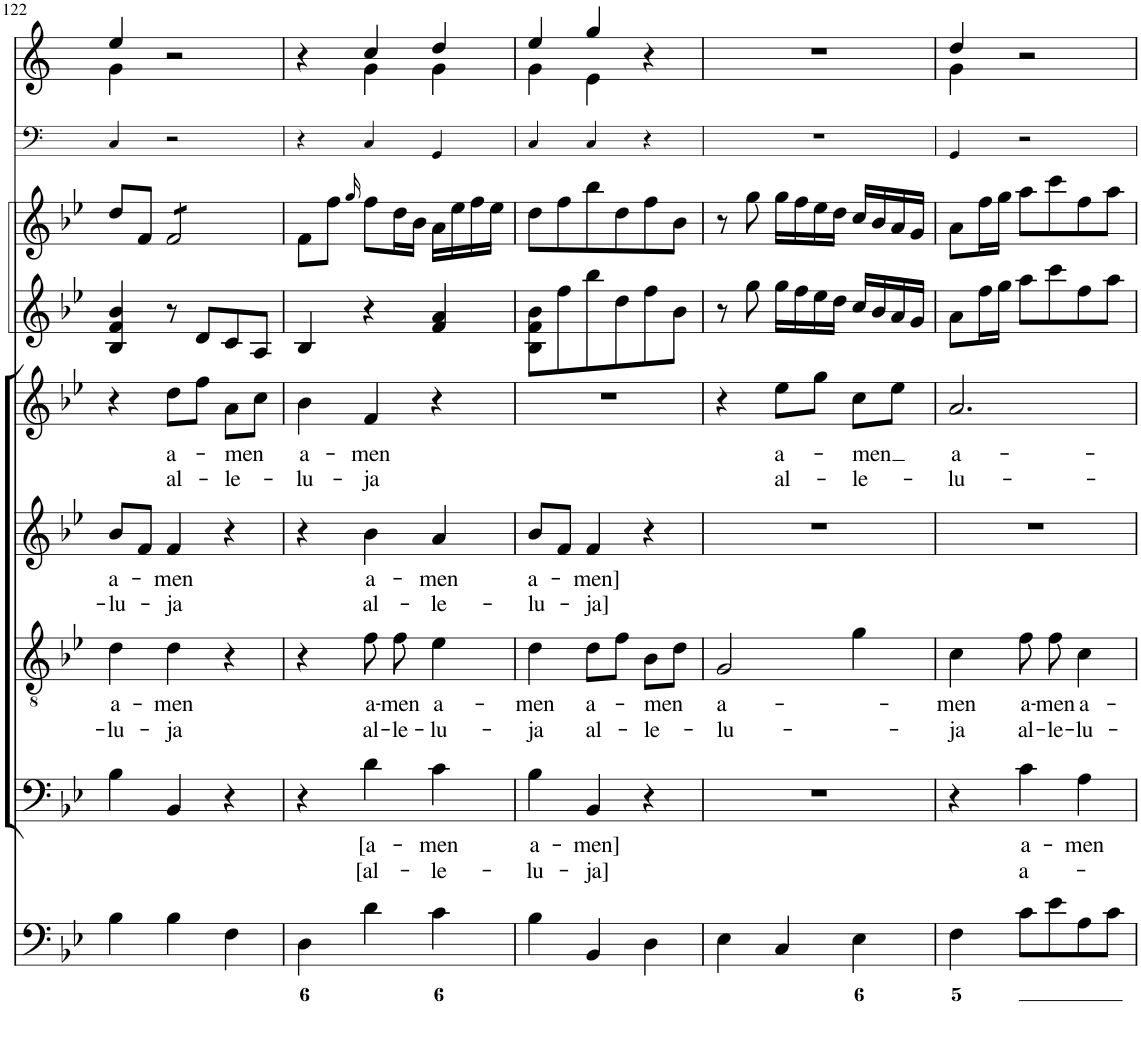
**kern	**kern	**text	**text	**kern	**text	**text	**kern	**text	**text	**kern	**text	**text	**kern	**kern	**kern	**kern
*part9	*part8	*part8	*part8	*part7	*part7	*part7	*part6	*part6	*part6	*part5	*part5	*part5	*part4	*part3	*part2	*part1
*staff9	*staff8	*staff8	*staff8	*staff7	*staff7	*staff7	*staff6	*staff6	*staff6	*staff5	*staff5	*staff5	*staff4	*staff3	*staff2	*staff1
*I"Organ	*I"Voice	*	*	*I"Tenor	*	*	*I"Alto	*	*	*I"Voice	*	*	*I"Violin	*I"Violini	*I"Timpani in B[b]	*I"Clarini in B[b]
*	*	*	*	*	*	*	*	*	*	*	*	*	*I'Vln	*I'Vln	*I'Timp	*
!!LO:PB:g=z
*clefF4	*clefF4	*	*	*clefGv2	*	*	*clefG2	*	*	*clefG2	*	*	*clefG2	*clefG2	*clefF4	*clefG2
*	*	*	*	*	*	*	*	*	*	*	*	*	*	*	*Trd1c2	*Trd1c2
*k[b-e-]	*k[b-e-]	*	*	*k[b-e-]	*	*	*k[b-e-]	*	*	*k[b-e-]	*	*	*k[b-e-]	*k[b-e-]	*k[]	*k[]
*M3/4	*M3/4	*	*	*M3/4	*	*	*M3/4	*	*	*M3/4	*	*	*M3/4	*M3/4	*M3/4	*M3/4
=122	=122	=122	=122	=122	=122	=122	=122	=122	=122	=122	=122	=122	=122	=122	=122	=122
!	!	!	!	!	!LO:LY:b	!LO:LY:b	!	!LO:LY:b	!LO:LY:b	!	!	!	!	!	!	!
*	*	*	*	*	*	*	*	*	*	*	*	*	*	*	*	*^
4B-\	4B-\	.	.	4d\	a-	-lu-	8b-/L	a-	-lu-	4r	.	.	4B-/ 4f/ 4b-/	8dd/L	4C/	4ee/	4g\
.	.	.	.	.	.	.	8f/J	.	.	.	.	.	.	8f/J	.	.	.
!	!	!	!	!	!LO:LY:b	!LO:LY:b	!	!LO:LY:b	!LO:LY:b	!	!LO:LY:b	!LO:LY:b	!	!	!	!	!
*	*	*	*	*	*	*	*	*	*	*	*	*	*	*tremolo	*	*	*
4B-\	4BB-/	.	.	4d\	-men	-ja	4f/	-men	-ja	8dd\L	a-	al-	8r	8f/L	2r	2r	2ryy
.	.	.	.	.	.	.	.	.	.	8ff\J	.	.	8d/L	8f/	.	.	.
!	!	!	!	!	!	!	!	!	!	!	!LO:LY:b	!LO:LY:b	!	!	!	!	!
4F\	4r	.	.	4r	.	.	4r	.	.	8a\L	-men	-le-	8c/	8f/	.	.	.
.	.	.	.	.	.	.	.	.	.	8cc\J	.	.	8A/J	8f/J	.	.	.
*	*	*	*	*	*	*	*	*	*	*	*	*	*	*Xtremolo	*	*	*
=123	=123	=123	=123	=123	=123	=123	=123	=123	=123	=123	=123	=123	=123	=123	=123	=123	=123
!	!	!	!	!	!	!	!	!	!	!	!LO:LY:b	!LO:LY:b	!	!	!	!	!
4D\	4r	.	.	4r	.	.	4r	.	.	4b-\	a-	-lu-	4B-/	8f\L	4r	4r	4ryy
.	.	.	.	.	.	.	.	.	.	.	.	.	.	8ff\J	.	.	.
.	.	.	.	.	.	.	.	.	.	.	.	.	.	16qgg/	.	.	.
!	!	!LO:LY:b	!LO:LY:b	!	!LO:LY:b	!LO:LY:b	!	!LO:LY:b	!LO:LY:b	!	!LO:LY:b	!LO:LY:b	!	!	!	!	!
4d\	4d\	[a-	[al-	8f\	a-	al-	4b-\	a-	al-	4f/	-men	-ja	4r	8ff\L	4C/	4cc/	4g\
!	!	!	!	!	!LO:LY:b	!LO:LY:b	!	!	!	!	!	!	!	!	!	!	!
.	.	.	.	8f\	-men	-le-	.	.	.	.	.	.	.	16dd\L	.	.	.
.	.	.	.	.	.	.	.	.	.	.	.	.	.	16b-\JJ	.	.	.
!	!	!LO:LY:b	!LO:LY:b	!	!LO:LY:b	!LO:LY:b	!	!LO:LY:b	!LO:LY:b	!	!	!	!	!	!	!	!
4c\	4c\	-men	-le-	4e-\	a-	-lu-	4a/	-men	-le-	4r	.	.	4f/ 4a/	16a\LL	4GG/	4dd/	4g\
.	.	.	.	.	.	.	.	.	.	.	.	.	.	16ee-\	.	.	.
.	.	.	.	.	.	.	.	.	.	.	.	.	.	16ff\	.	.	.
.	.	.	.	.	.	.	.	.	.	.	.	.	.	16ee-\JJ	.	.	.
=124	=124	=124	=124	=124	=124	=124	=124	=124	=124	=124	=124	=124	=124	=124	=124	=124	=124
!	!	!LO:LY:b	!LO:LY:b	!	!LO:LY:b	!LO:LY:b	!	!LO:LY:b	!LO:LY:b	!	!	!	!	!	!	!	!
4B-\	4B-\	a-	-lu-	4d\	-men	-ja	8b-/L	a-	-lu-	2.r	.	.	8B-\ 8f\ 8b-\L	8dd\L	4C/	4ee/	4g\
.	.	.	.	.	.	.	8f/J	.	.	.	.	.	8ff\	8ff\	.	.	.
!	!	!LO:LY:b	!LO:LY:b	!	!LO:LY:b	!LO:LY:b	!	!LO:LY:b	!LO:LY:b	!	!	!	!	!	!	!	!
4BB-/	4BB-/	-men]	-ja]	8d\L	a-	al-	4f/	-men]	-ja]	.	.	.	8bb-\	8bb-\	4C/	4gg/	4e\
.	.	.	.	8f\J	.	.	.	.	.	.	.	.	8dd\	8dd\	.	.	.
!	!	!	!	!	!LO:LY:b	!LO:LY:b	!	!	!	!	!	!	!	!	!	!	!
4D\	4r	.	.	8B-\L	-men	-le-	4r	.	.	.	.	.	8ff\	8ff\	4r	4r	4ryy
.	.	.	.	8d\J	.	.	.	.	.	.	.	.	8b-\J	8b-\J	.	.	.
*	*	*	*	*	*	*	*	*	*	*	*	*	*	*	*	*v	*v
=125	=125	=125	=125	=125	=125	=125	=125	=125	=125	=125	=125	=125	=125	=125	=125	=125
!	!	!	!	!	!LO:LY:b	!LO:LY:b	!	!	!	!	!	!	!	!	!	!
4E-\	2.r	.	.	2G/	a-	-lu-	2.r	.	.	4r	.	.	8r	8r	2.r	2.r
.	.	.	.	.	.	.	.	.	.	.	.	.	8gg\	8gg\	.	.
!	!	!	!	!	!	!	!	!	!	!	!LO:LY:b	!LO:LY:b	!	!	!	!
4C/	.	.	.	.	.	.	.	.	.	8ee-\L	a-	al-	16gg\LL	16gg\LL	.	.
.	.	.	.	.	.	.	.	.	.	.	.	.	16ff\	16ff\	.	.
.	.	.	.	.	.	.	.	.	.	8gg\J	.	.	16ee-\	16ee-\	.	.
.	.	.	.	.	.	.	.	.	.	.	.	.	16dd\JJ	16dd\JJ	.	.
!	!	!	!	!	!	!	!	!	!	!	!LO:LY:b	!LO:LY:b	!	!	!	!
4E-\	.	.	.	4g\	.	.	.	.	.	8cc\L	-men	-le-	16cc/LL	16cc/LL	.	.
.	.	.	.	.	.	.	.	.	.	.	.	.	16b-/	16b-/	.	.
.	.	.	.	.	.	.	.	.	.	8ee-\J	.	.	16a/	16a/	.	.
.	.	.	.	.	.	.	.	.	.	.	.	.	16g/JJ	16g/JJ	.	.
=126	=126	=126	=126	=126	=126	=126	=126	=126	=126	=126	=126	=126	=126	=126	=126	=126
!	!	!	!	!	!LO:LY:b	!LO:LY:b	!	!	!	!	!LO:LY:b	!LO:LY:b	!	!	!	!
*	*	*	*	*	*	*	*	*	*	*	*	*	*	*	*	*^
4F\	4r	.	.	4c\	-men	-ja	2.r	.	.	2.a/	a-	-lu-	8a\L	8a\L	4GG/	4dd/	4g\
.	.	.	.	.	.	.	.	.	.	.	.	.	16ff\L	16ff\L	.	.	.
.	.	.	.	.	.	.	.	.	.	.	.	.	16gg\JJ	16gg\JJ	.	.	.
!	!	!LO:LY:b	!LO:LY:b	!	!LO:LY:b	!LO:LY:b	!	!	!	!	!	!	!	!	!	!	!
8c\L	4c\	a-	a-	8f\	a-	al-	.	.	.	.	.	.	8aa\L	8aa\L	2r	2r	2ryy
!	!	!	!	!	!LO:LY:b	!LO:LY:b	!	!	!	!	!	!	!	!	!	!	!
8e-\	.	.	.	8f\	-men	-le-	.	.	.	.	.	.	8ccc\	8ccc\	.	.	.
!	!	!LO:LY:b	!	!	!LO:LY:b	!LO:LY:b	!	!	!	!	!	!	!	!	!	!	!
8A\	4A\	-men	.	4c\	a-	-lu-	.	.	.	.	.	.	8ff\	8ff\	.	.	.
8c\J	.	.	.	.	.	.	.	.	.	.	.	.	8aa\J	8aa\J	.	.	.
*	*	*	*	*	*	*	*	*	*	*	*	*	*	*	*	*v	*v
=	=	=	=	=	=	=	=	=	=	=	=	=	=	=	=	=
*-	*-	*-	*-	*-	*-	*-	*-	*-	*-	*-	*-	*-	*-	*-	*-	*-
